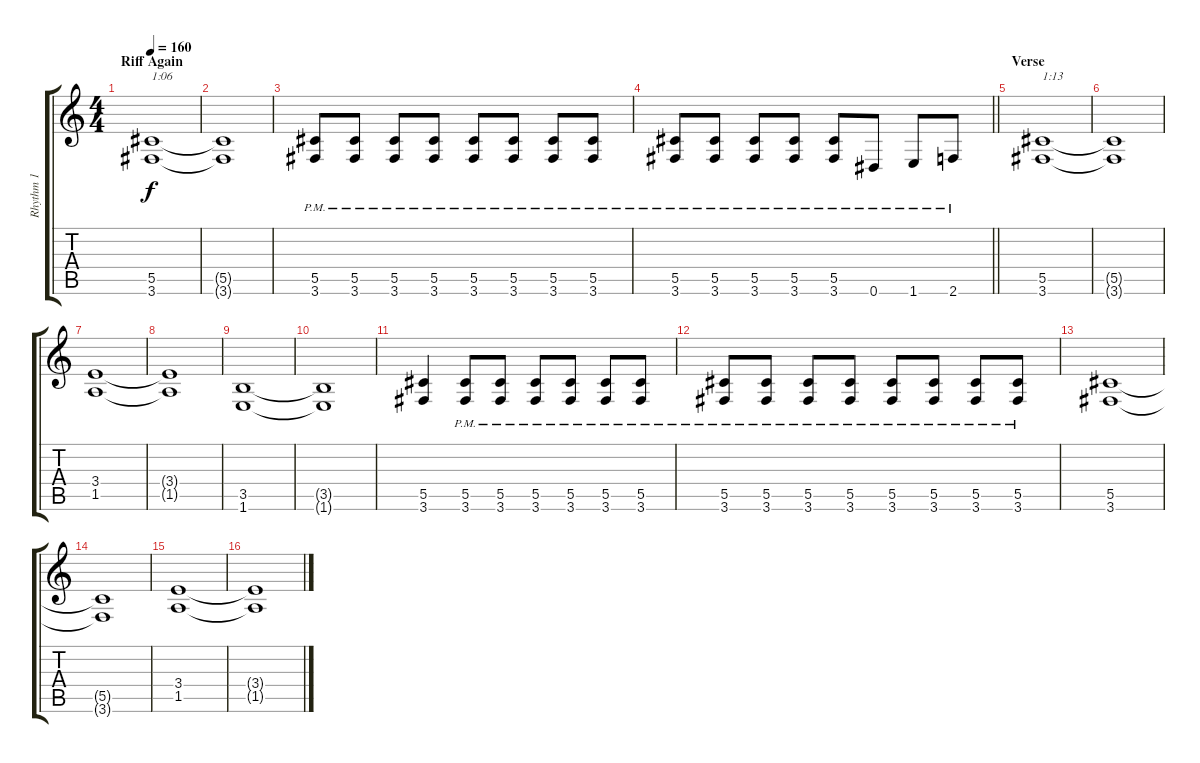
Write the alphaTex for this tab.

\track ("Rhythm 1" "Rhythm 1") {instrument overdrivenguitar}
\staff {score tabs}
\tuning (Eb4 Bb3 Gb3 Db3 Ab2 Eb2) {hide}
\ts (4 4)
\section ("" "Riff Again")
\tempo 160
\clef g2
\ks c
(5.5 3.6).1{txt "1:06" dy f} |
(5.5{t} 3.6{t}).1 |
(5.5{pm} 3.6{pm}).8 (5.5{pm} 3.6{pm}).8 (5.5{pm} 3.6{pm}).8 (5.5{pm} 3.6{pm}).8 (5.5{pm} 3.6{pm}).8 (5.5{pm} 3.6{pm}).8 (5.5{pm} 3.6{pm}).8 (5.5{pm} 3.6{pm}).8 |
\barLineRight lightlight
(5.5{pm} 3.6{pm}).8 (5.5{pm} 3.6{pm}).8 (5.5{pm} 3.6{pm}).8 (5.5{pm} 3.6{pm}).8 (5.5{pm} 3.6{pm}).8 0.6{pm}.8 1.6{pm}.8 2.6{pm}.8 |
\section ("" "Verse")
(5.5 3.6).1{txt "1:13"} |
(5.5{t} 3.6{t}).1 |
(3.4 1.5).1 |
(3.4{t} 1.5{t}).1 |
(3.5 1.6).1 |
(3.5{t} 1.6{t}).1 |
(5.5 3.6).4 (5.5{pm} 3.6{pm}).8 (5.5{pm} 3.6{pm}).8 (5.5{pm} 3.6{pm}).8 (5.5{pm} 3.6{pm}).8 (5.5{pm} 3.6{pm}).8 (5.5{pm} 3.6{pm}).8 |
(5.5{pm} 3.6{pm}).8 (5.5{pm} 3.6{pm}).8 (5.5{pm} 3.6{pm}).8 (5.5{pm} 3.6{pm}).8 (5.5{pm} 3.6{pm}).8 (5.5{pm} 3.6{pm}).8 (5.5{pm} 3.6{pm}).8 (5.5{pm} 3.6{pm}).8 |
(5.5 3.6).1 |
(5.5{t} 3.6{t}).1 |
(3.4 1.5).1 |
(3.4{t} 1.5{t}).1
